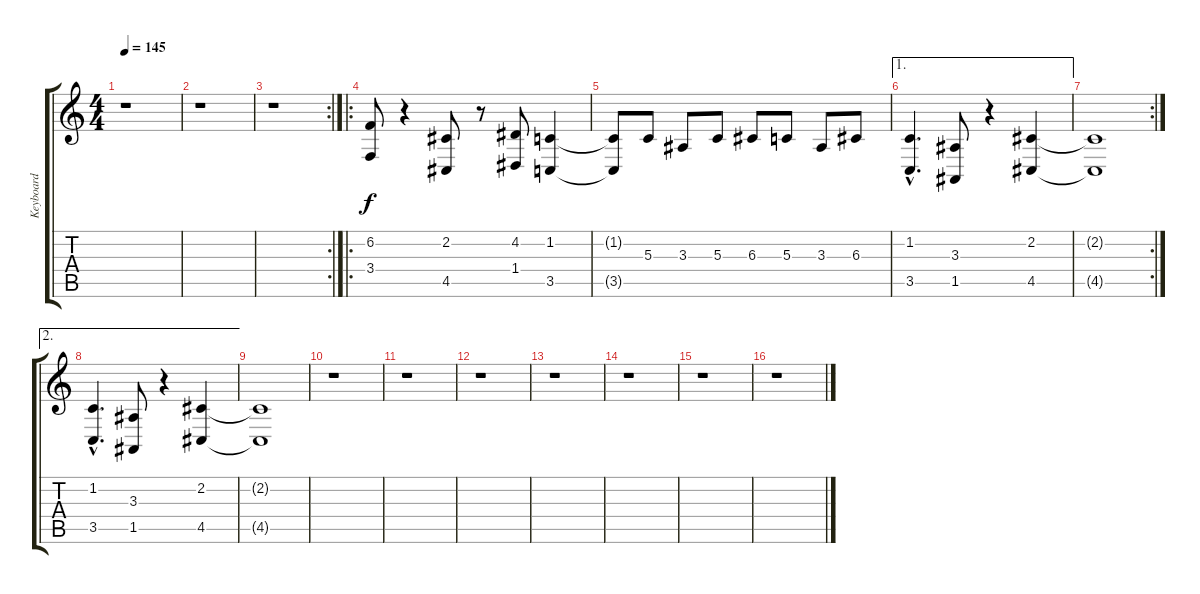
\track ("Keyboard" "Keyboard") {instrument choiraahs}
\staff {score tabs}
\tuning (E4 B3 G3 D3 A2 E2) {hide}
\ts (4 4)
\tempo 145
\clef g2
\ks c
r.1{dy f} |
r.1 |
\rc 2
r.1 |
\ro
(6.2 3.4).8 r.4 (2.2 4.5).8 r.8 (4.2 1.4).8 (1.2 3.5).4 |
(1.2{t} 3.5{t}).8 5.3.8 3.3.8 5.3.8 6.3.8 5.3.8 3.3.8 6.3.8 |
\ae 1
(1.2{hac} 3.5{hac}).4{d} (3.3 1.5).8 r.4 (2.2 4.5).4 |
\rc 2
(2.2{t} 4.5{t}).1 |
\ae 2
(1.2{hac} 3.5{hac}).4{d} (3.3 1.5).8 r.4 (2.2 4.5).4 |
(2.2{t} 4.5{t}).1 |
r.1 |
r.1 |
r.1 |
r.1 |
r.1 |
r.1 |
r.1
